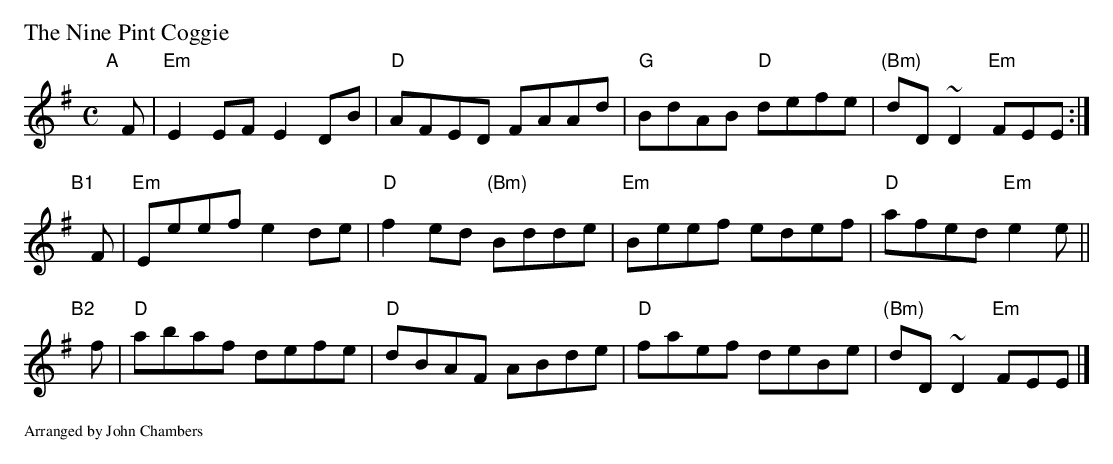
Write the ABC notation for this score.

X:1
P: The Nine Pint Coggie
M: C
L: 1/8
K: Em
 "A"[|] F | "Em"E2EF E2DB | "D"AFED       FAAd  |  "G"BdAB "D"defe | "(Bm)"dD~D2 "Em"FEE :|
"B1"[|] F | "Em"Eeef e2de | "D"f2ed "(Bm)"Bdde  | "Em"Beef    edef |  "D"  afed  "Em"e2e ||
"B2"[|] f |  "D"abaf defe | "D"dBAF       ABde  |  "D"faef    deBe | "(Bm)"dD~D2 "Em"FEE |]
